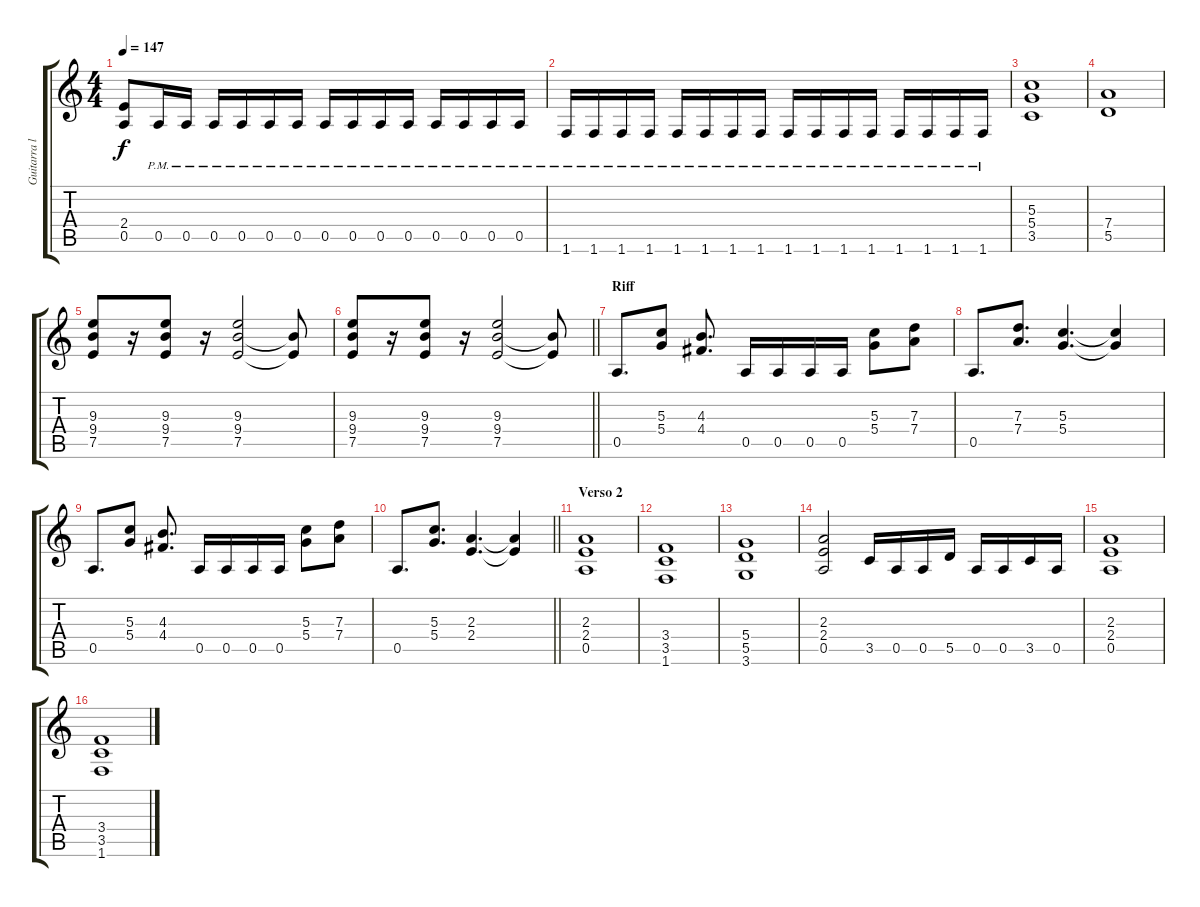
\track ("Guitarra lider" "Guitarra l") {instrument distortionguitar}
\staff {score tabs}
\tuning (E4 B3 G3 D3 A2 E2) {hide}
\ts (4 4)
\tempo 147
\clef g2
\ks c
(2.4 0.5).8{dy f} 0.5{pm}.16 0.5{pm}.16 0.5{pm}.16 0.5{pm}.16 0.5{pm}.16 0.5{pm}.16 0.5{pm}.16 0.5{pm}.16 0.5{pm}.16 0.5{pm}.16 0.5{pm}.16 0.5{pm}.16 0.5{pm}.16 0.5{pm}.16 |
1.6{pm}.16 1.6{pm}.16 1.6{pm}.16 1.6{pm}.16 1.6{pm}.16 1.6{pm}.16 1.6{pm}.16 1.6{pm}.16 1.6{pm}.16 1.6{pm}.16 1.6{pm}.16 1.6{pm}.16 1.6{pm}.16 1.6{pm}.16 1.6{pm}.16 1.6{pm}.16 |
(5.3 5.4 3.5).1 |
(7.4 5.5).1 |
(9.3 9.4 7.5).8 r.16 (9.3 9.4 7.5).8 r.16 (9.3 9.4 7.5).2 (9.4{t} 7.5{t}).8 |
\barLineRight lightlight
(9.3 9.4 7.5).8 r.16 (9.3 9.4 7.5).8 r.16 (9.3 9.4 7.5).2 (9.4{t} 7.5{t}).8 |
\section ("" "Riff")
0.5.8{d} (5.3 5.4).8 (4.3 4.4).8{d} 0.5.16 0.5.16 0.5.16 0.5.16 (5.3 5.4).8 (7.3 7.4).8 |
0.5.8{d} (7.3 7.4).8{d} (5.3 5.4).4{d} (5.3{t} 5.4{t}).4 |
0.5.8{d} (5.3 5.4).8 (4.3 4.4).8{d} 0.5.16 0.5.16 0.5.16 0.5.16 (5.3 5.4).8 (7.3 7.4).8 |
\barLineRight lightlight
0.5.8{d} (5.3 5.4).8{d} (2.3 2.4).4{d} (2.3{t} 2.4{t}).4 |
\section ("" "Verso 2")
(2.3 2.4 0.5).1 |
(3.4 3.5 1.6).1 |
(5.4 5.5 3.6).1 |
(2.3 2.4 0.5).2 3.5.16 0.5.16 0.5.16 5.5.16 0.5.16 0.5.16 3.5.16 0.5.16 |
(2.3 2.4 0.5).1 |
(3.4 3.5 1.6).1
